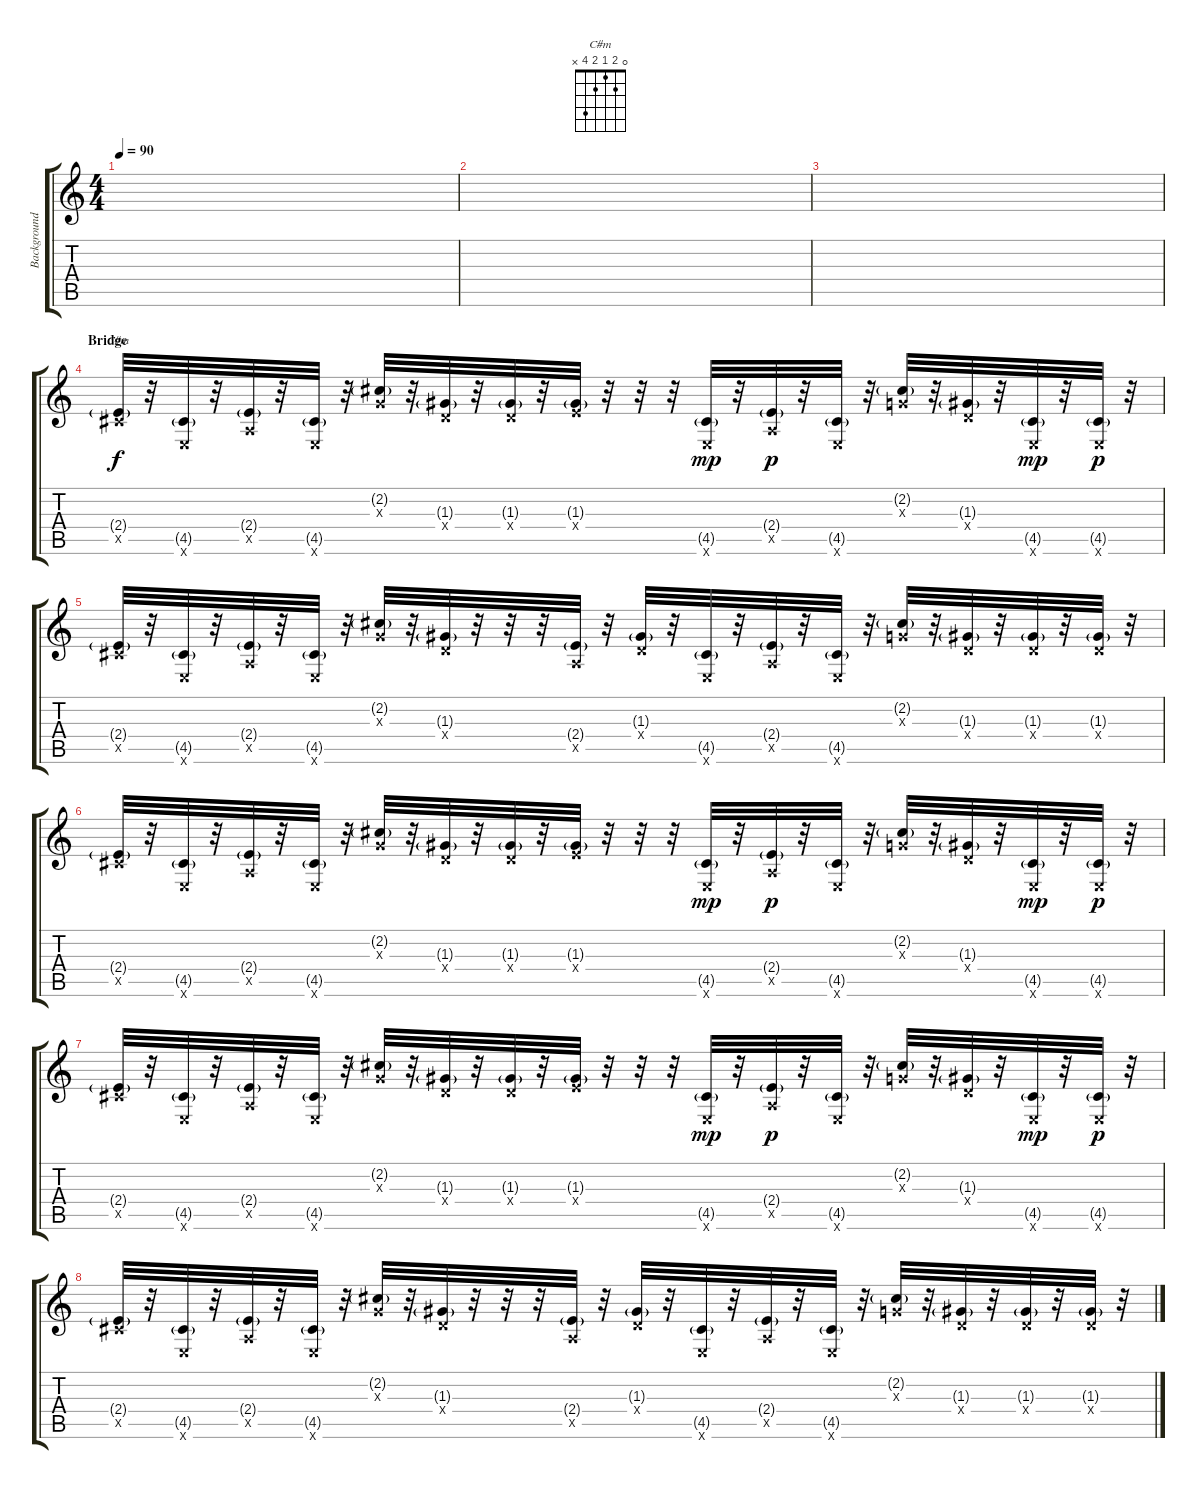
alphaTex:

\track ("Background Picking" "Background") {instrument guitarharmonics}
\staff {score tabs}
\tuning (E4 B3 G3 D3 A2 E2) {hide}
\chord ("C#m" 0 2 1 2 4 x)
\ts (4 4)
\tempo 90
\clef g2
\ks c
|
|
|
\section ("" "Bridge")
(2.4{g} 4.5{x}).32{ch "C#m" volume 10} r.32 (4.5{g} 0.6{x}).32 r.32 (2.4{g} 0.5{x}).32 r.32 (4.5{g} 0.6{x}).32 r.32 (2.2{g} 0.3{x}).32 r.32 (1.3{g} 0.4{x}).32 r.32 (1.3{g} 0.4{x}).32 r.32 (1.3{g} 2.4{x}).32 r.32 r.32 r.32 (4.5{g} 0.6{x}).32{dy mp} r.32 (2.4{g} 0.5{x}).32{dy p} r.32 (4.5{g} 0.6{x}).32 r.32 (2.2{g} 0.3{x}).32 r.32 (1.3{g} 0.4{x}).32 r.32 (4.5{g} 0.6{x}).32{dy mp} r.32 (4.5{g} 0.6{x}).32{dy p} r.32 |
(2.4{g} 4.5{x}).32 r.32 (4.5{g} 0.6{x}).32 r.32 (2.4{g} 0.5{x}).32 r.32 (4.5{g} 0.6{x}).32 r.32 (2.2{g} 0.3{x}).32 r.32 (1.3{g} 0.4{x}).32 r.32 r.32 r.32 (2.4{g} 0.5{x}).32 r.32 (1.3{g} 0.4{x}).32 r.32 (4.5{g} 0.6{x}).32 r.32 (2.4{g} 0.5{x}).32 r.32 (4.5{g} 0.6{x}).32 r.32 (2.2{g} 0.3{x}).32 r.32 (1.3{g} 0.4{x}).32 r.32 (1.3{g} 0.4{x}).32 r.32 (1.3{g} 0.4{x}).32 r.32 |
(2.4{g} 4.5{x}).32 r.32 (4.5{g} 0.6{x}).32 r.32 (2.4{g} 0.5{x}).32 r.32 (4.5{g} 0.6{x}).32 r.32 (2.2{g} 0.3{x}).32 r.32 (1.3{g} 0.4{x}).32 r.32 (1.3{g} 0.4{x}).32 r.32 (1.3{g} 2.4{x}).32 r.32 r.32 r.32 (4.5{g} 0.6{x}).32{dy mp} r.32 (2.4{g} 0.5{x}).32{dy p} r.32 (4.5{g} 0.6{x}).32 r.32 (2.2{g} 0.3{x}).32 r.32 (1.3{g} 0.4{x}).32 r.32 (4.5{g} 0.6{x}).32{dy mp} r.32 (4.5{g} 0.6{x}).32{dy p} r.32 |
(2.4{g} 4.5{x}).32{volume 10} r.32 (4.5{g} 0.6{x}).32 r.32 (2.4{g} 0.5{x}).32 r.32 (4.5{g} 0.6{x}).32 r.32 (2.2{g} 0.3{x}).32 r.32 (1.3{g} 0.4{x}).32 r.32 (1.3{g} 0.4{x}).32 r.32 (1.3{g} 2.4{x}).32 r.32 r.32 r.32 (4.5{g} 0.6{x}).32{dy mp} r.32 (2.4{g} 0.5{x}).32{dy p} r.32 (4.5{g} 0.6{x}).32 r.32 (2.2{g} 0.3{x}).32 r.32 (1.3{g} 0.4{x}).32 r.32 (4.5{g} 0.6{x}).32{dy mp} r.32 (4.5{g} 0.6{x}).32{dy p} r.32 |
(2.4{g} 4.5{x}).32 r.32 (4.5{g} 0.6{x}).32 r.32 (2.4{g} 0.5{x}).32 r.32 (4.5{g} 0.6{x}).32 r.32 (2.2{g} 0.3{x}).32 r.32 (1.3{g} 0.4{x}).32 r.32 r.32 r.32 (2.4{g} 0.5{x}).32 r.32 (1.3{g} 0.4{x}).32 r.32 (4.5{g} 0.6{x}).32 r.32 (2.4{g} 0.5{x}).32 r.32 (4.5{g} 0.6{x}).32 r.32 (2.2{g} 0.3{x}).32 r.32 (1.3{g} 0.4{x}).32 r.32 (1.3{g} 0.4{x}).32 r.32 (1.3{g} 0.4{x}).32 r.32
